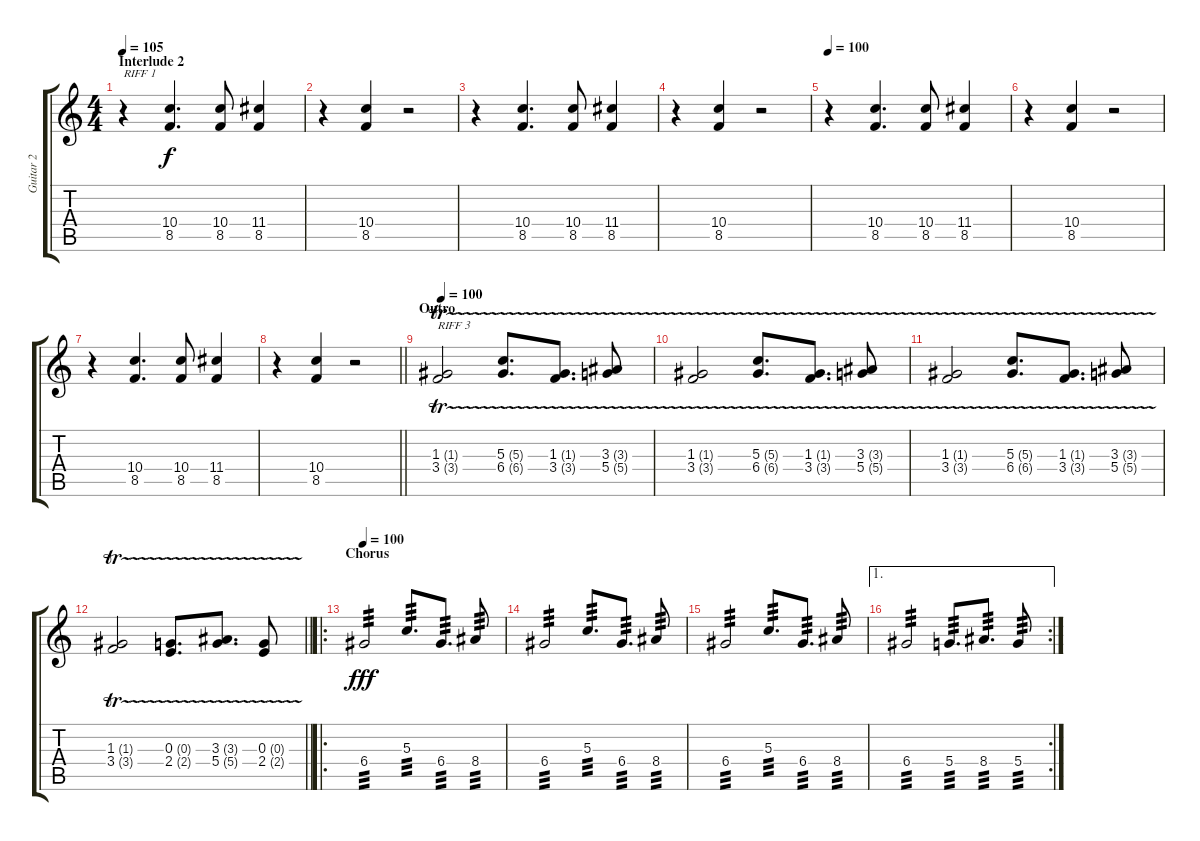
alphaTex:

\track ("Guitar 2" "Guitar 2") {instrument distortionguitar}
\staff {score tabs}
\tuning (E4 B3 G3 D3 A2 E2) {hide}
\ts (4 4)
\section ("" "Interlude 2")
\tempo 105
\clef g2
\ks c
r.4{txt "RIFF 1" dy f} (10.4 8.5).4{d} (10.4 8.5).8 (11.4 8.5).4 |
r.4 (10.4 8.5).4 r.2 |
r.4 (10.4 8.5).4{d} (10.4 8.5).8 (11.4 8.5).4 |
r.4 (10.4 8.5).4 r.2 |
\tempo 100
r.4 (10.4 8.5).4{d} (10.4 8.5).8 (11.4 8.5).4 |
r.4 (10.4 8.5).4 r.2 |
r.4 (10.4 8.5).4{d} (10.4 8.5).8 (11.4 8.5).4 |
\barLineRight lightlight
r.4 (10.4 8.5).4 r.2 |
\section ("" "Outro")
\tempo 100
(1.3{tr (1 32)} 3.4{tr (3 32)}).2{txt "RIFF 3"} (5.3{tr (5 32)} 6.4{tr (6 32)}).8{d} (1.3{tr (1 32)} 3.4{tr (3 32)}).8{d} (3.3{tr (3 32)} 5.4{tr (5 32)}).8 |
(1.3{tr (1 32)} 3.4{tr (3 32)}).2 (5.3{tr (5 32)} 6.4{tr (6 32)}).8{d} (1.3{tr (1 32)} 3.4{tr (3 32)}).8{d} (3.3{tr (3 32)} 5.4{tr (5 32)}).8 |
(1.3{tr (1 32)} 3.4{tr (3 32)}).2 (5.3{tr (5 32)} 6.4{tr (6 32)}).8{d} (1.3{tr (1 32)} 3.4{tr (3 32)}).8{d} (3.3{tr (3 32)} 5.4{tr (5 32)}).8 |
\barLineRight lightlight
(1.3{tr (1 32)} 3.4{tr (3 32)}).2 (0.3{tr (0 32)} 2.4{tr (2 32)}).8{d} (3.3{tr (3 32)} 5.4{tr (5 32)}).8{d} (0.3{tr (0 32)} 2.4{tr (2 32)}).8 |
\ro
\section ("" "Chorus")
\tempo 100
6.4.2{tp 3 dy fff} 5.3.8{d tp 3} 6.4.8{d tp 3} 8.4.8{tp 3} |
6.4.2{tp 3} 5.3.8{d tp 3} 6.4.8{d tp 3} 8.4.8{tp 3} |
6.4.2{tp 3} 5.3.8{d tp 3} 6.4.8{d tp 3} 8.4.8{tp 3} |
\ae 1
\rc 2
6.4.2{tp 3} 5.4.8{d tp 3} 8.4.8{d tp 3} 5.4.8{tp 3}
